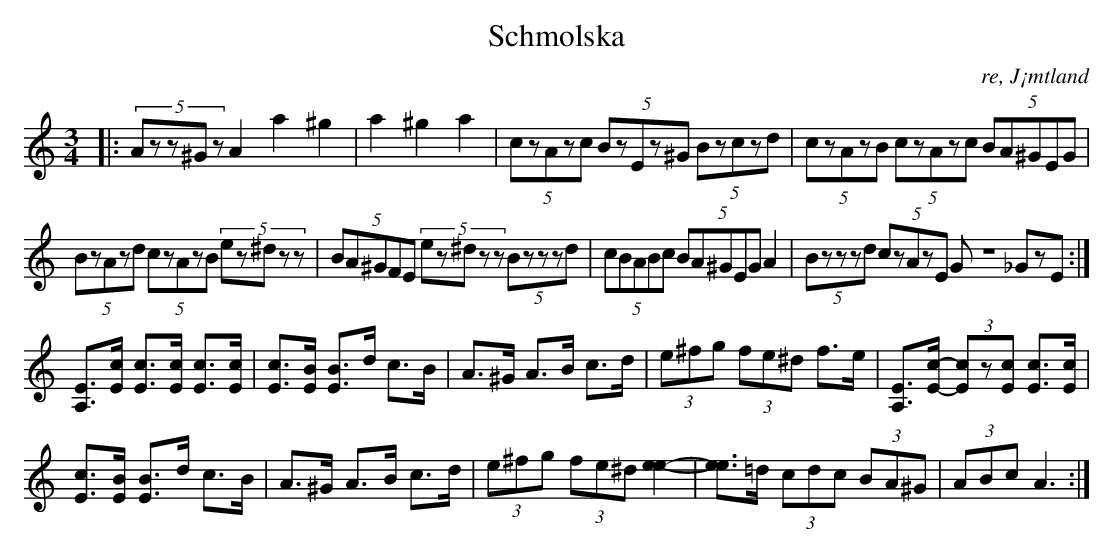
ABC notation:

X:1
T:Schmolska
O: re, J¡mtland
M:3/4
L:1/8
K:Am
|: (5:2Azz^Gz A2 a2 ^g2|a2 ^g2 a2|  (5:2czAzc (5:2BzEz^G (5:2Bzczd|  (5:2czAzB (5:2czAzc (5:2BA^GEG|
 (5:2BzAzd (5:2czAzB (5:2ez^dzz|  (5:2BA^GFE (5:2ez^dzz (5:2Bzzzd|  (5:2cBABc (5:2BA^GEG  A2|  (5:2Bzzzd (5:2czAzE (5:2GZ_GzE  :|
[EA,]>[cE] [cE]>[cE] [cE]>[cE] | [cE]>[BE] [BE]>d c>B | A>^G A>B c>d | (3e^fg (3fe^d f>e | [EA,]>[c-E-] (3[cE]z[cE] [cE]>[cE] |
[cE]>[BE] [BE]>d c>B | A>^G A>B c>d | (3e^fg (3fe^d [e2-e2-] | [ee]>=d (3cdc (3BA^G | (3ABc A3 :|]
